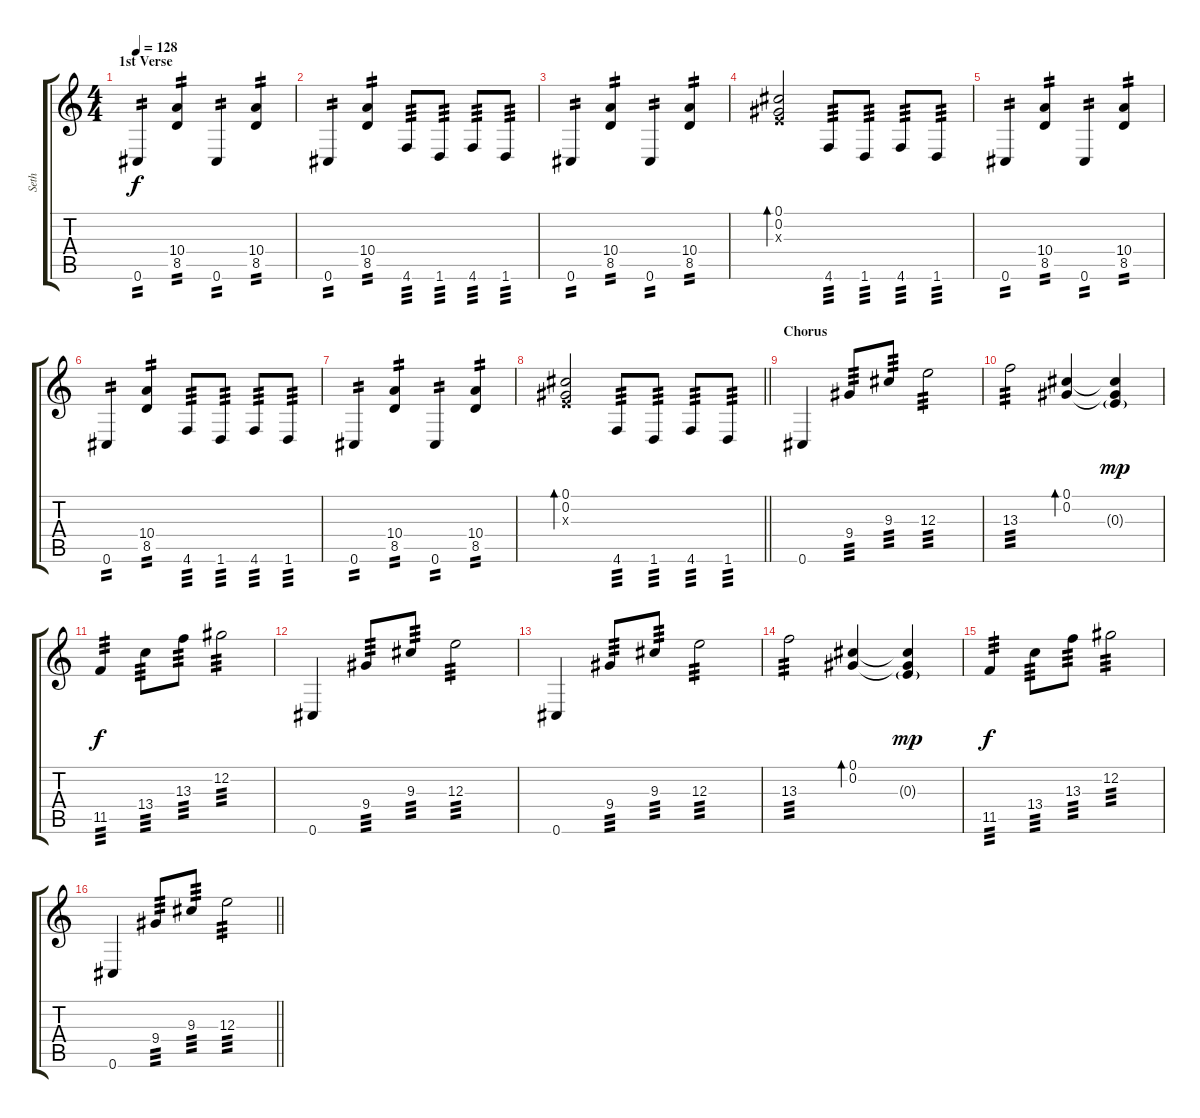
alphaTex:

\track ("Seth " "Seth ") {instrument overdrivenguitar}
\staff {score tabs}
\tuning (Db4 Ab3 E3 B2 Gb2 Db2) {hide}
\ts (4 4)
\section ("" "1st Verse")
\tempo 128
\clef g2
\ks c
0.6.4{tp 2 dy f} (10.4 8.5).4{tp 2} 0.6.4{tp 2} (10.4 8.5).4{tp 2} |
0.6.4{tp 2} (10.4 8.5).4{tp 2} 4.6.8{tp 3} 1.6.8{tp 3} 4.6.8{tp 3} 1.6.8{tp 3} |
0.6.4{tp 2} (10.4 8.5).4{tp 2} 0.6.4{tp 2} (10.4 8.5).4{tp 2} |
(0.1 0.2 0.3{x}).2{bd 240} 4.6.8{tp 3} 1.6.8{tp 3} 4.6.8{tp 3} 1.6.8{tp 3} |
0.6.4{tp 2} (10.4 8.5).4{tp 2} 0.6.4{tp 2} (10.4 8.5).4{tp 2} |
0.6.4{tp 2} (10.4 8.5).4{tp 2} 4.6.8{tp 3} 1.6.8{tp 3} 4.6.8{tp 3} 1.6.8{tp 3} |
0.6.4{tp 2} (10.4 8.5).4{tp 2} 0.6.4{tp 2} (10.4 8.5).4{tp 2} |
\barLineRight lightlight
(0.1 0.2 0.3{x}).2{bd 240} 4.6.8{tp 3} 1.6.8{tp 3} 4.6.8{tp 3} 1.6.8{tp 3} |
\section ("" "Chorus")
0.6.4 9.4.8{tp 3} 9.3.8{tp 3} 12.3.2{tp 3} |
13.3.2{tp 3} (0.1 0.2).4{bd 240} (0.1{t} 0.2{t} 0.3{g}).4{dy mp} |
11.5.4{tp 3 dy f} 13.4.8{tp 3} 13.3.8{tp 3} 12.2.2{tp 3} |
0.6.4 9.4.8{tp 3} 9.3.8{tp 3} 12.3.2{tp 3} |
0.6.4 9.4.8{tp 3} 9.3.8{tp 3} 12.3.2{tp 3} |
13.3.2{tp 3} (0.1 0.2).4{bd 240} (0.1{t} 0.2{t} 0.3{g}).4{dy mp} |
11.5.4{tp 3 dy f} 13.4.8{tp 3} 13.3.8{tp 3} 12.2.2{tp 3} |
\barLineRight lightlight
0.6.4 9.4.8{tp 3} 9.3.8{tp 3} 12.3.2{tp 3}
